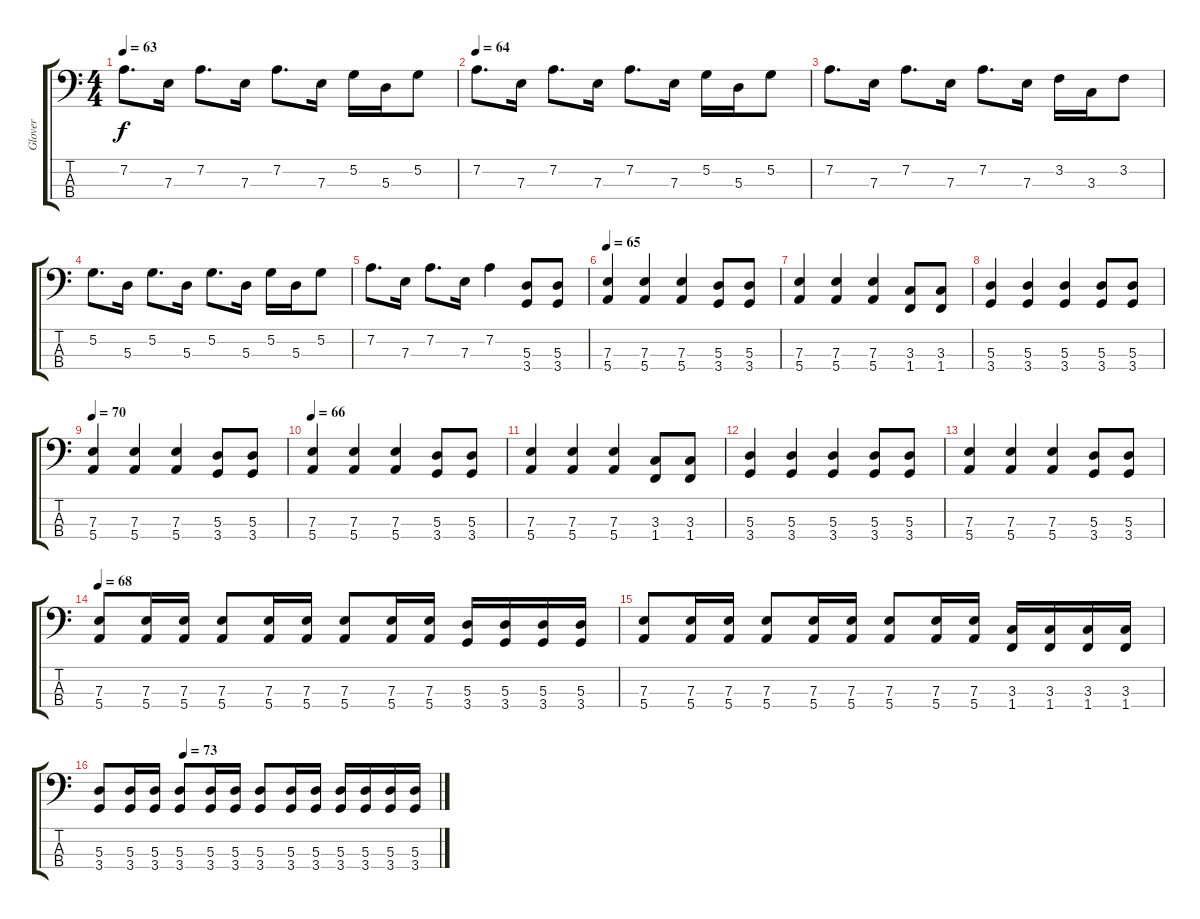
\track ("Glover" "Glover") {instrument electricbassfinger}
\staff {score tabs}
\tuning (G2 D2 A1 E1) {hide}
\ts (4 4)
\tempo 63
\clef f4
\ks c
7.2.8{d dy f} 7.3.16 7.2.8{d} 7.3.16 7.2.8{d} 7.3.16 5.2.16 5.3.16 5.2.8 |
\tempo 64
7.2.8{d} 7.3.16 7.2.8{d} 7.3.16 7.2.8{d} 7.3.16 5.2.16 5.3.16 5.2.8 |
7.2.8{d} 7.3.16 7.2.8{d} 7.3.16 7.2.8{d} 7.3.16 3.2.16 3.3.16 3.2.8 |
5.2.8{d} 5.3.16 5.2.8{d} 5.3.16 5.2.8{d} 5.3.16 5.2.16 5.3.16 5.2.8 |
7.2.8{d} 7.3.16 7.2.8{d} 7.3.16 7.2.4 (5.3 3.4).8 (5.3 3.4).8 |
\tempo 65
(7.3 5.4).4 (7.3 5.4).4 (7.3 5.4).4 (5.3 3.4).8 (5.3 3.4).8 |
(7.3 5.4).4 (7.3 5.4).4 (7.3 5.4).4 (3.3 1.4).8 (3.3 1.4).8 |
(5.3 3.4).4 (5.3 3.4).4 (5.3 3.4).4 (5.3 3.4).8 (5.3 3.4).8 |
\tempo 70
(7.3 5.4).4 (7.3 5.4).4 (7.3 5.4).4 (5.3 3.4).8 (5.3 3.4).8 |
\tempo 65
\tempo 66
(7.3 5.4).4 (7.3 5.4).4 (7.3 5.4).4 (5.3 3.4).8 (5.3 3.4).8 |
(7.3 5.4).4 (7.3 5.4).4 (7.3 5.4).4 (3.3 1.4).8 (3.3 1.4).8 |
(5.3 3.4).4 (5.3 3.4).4 (5.3 3.4).4 (5.3 3.4).8 (5.3 3.4).8 |
(7.3 5.4).4 (7.3 5.4).4 (7.3 5.4).4 (5.3 3.4).8 (5.3 3.4).8 |
\tempo 70
\tempo 68
(7.3 5.4).8 (7.3 5.4).16 (7.3 5.4).16 (7.3 5.4).8 (7.3 5.4).16 (7.3 5.4).16 (7.3 5.4).8 (7.3 5.4).16 (7.3 5.4).16 (5.3 3.4).16 (5.3 3.4).16 (5.3 3.4).16 (5.3 3.4).16 |
(7.3 5.4).8 (7.3 5.4).16 (7.3 5.4).16 (7.3 5.4).8 (7.3 5.4).16 (7.3 5.4).16 (7.3 5.4).8 (7.3 5.4).16 (7.3 5.4).16 (3.3 1.4).16 (3.3 1.4).16 (3.3 1.4).16 (3.3 1.4).16 |
\tempo (73 0.25)
(5.3 3.4).8 (5.3 3.4).16 (5.3 3.4).16 (5.3 3.4).8 (5.3 3.4).16 (5.3 3.4).16 (5.3 3.4).8 (5.3 3.4).16 (5.3 3.4).16 (5.3 3.4).16 (5.3 3.4).16 (5.3 3.4).16 (5.3 3.4).16
